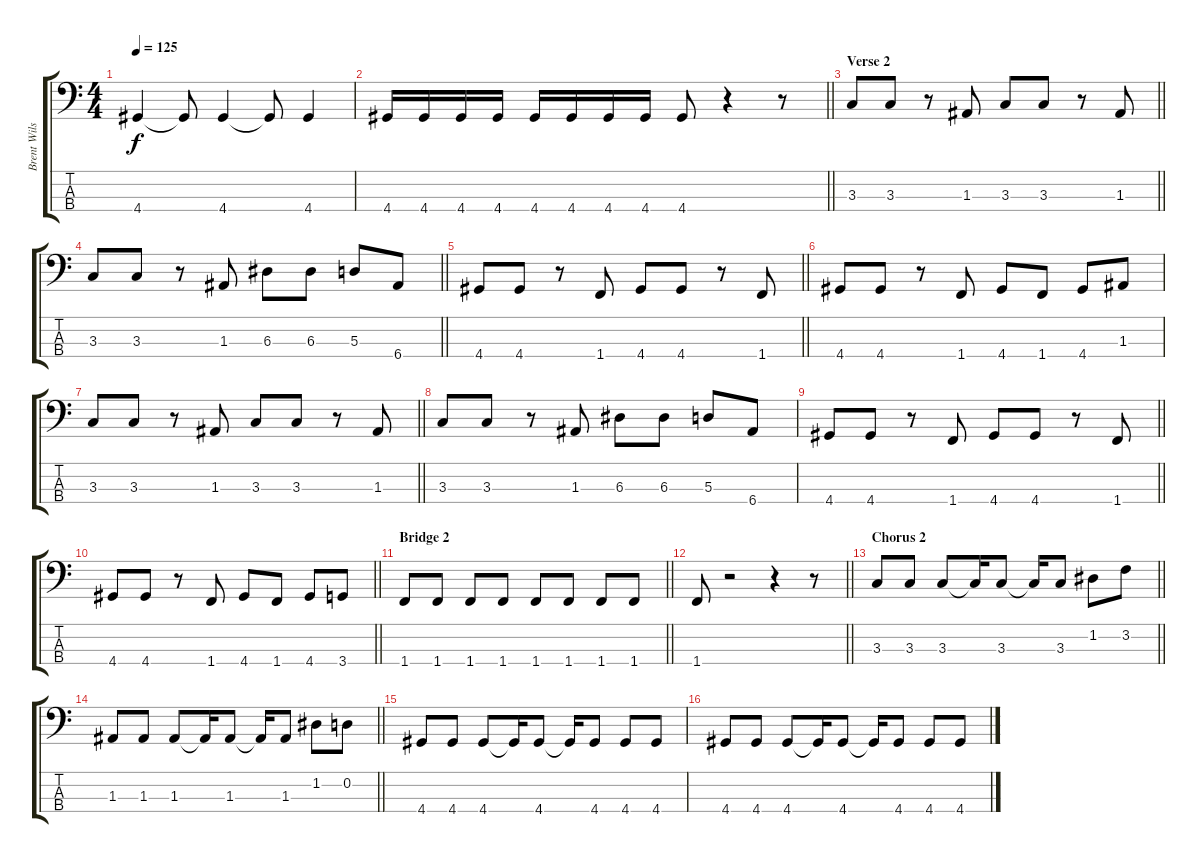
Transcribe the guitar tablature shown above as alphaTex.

\track ("Brent Wilson (Bass)" "Brent Wils") {instrument electricbasspick}
\staff {score tabs}
\tuning (G2 D2 A1 E1) {hide}
\ts (4 4)
\tempo 125
\clef f4
\ks c
4.4.4{dy f} 4.4{t}.8 4.4.4 4.4{t}.8 4.4.4 |
\barLineRight lightlight
4.4.16 4.4.16 4.4.16 4.4.16 4.4.16 4.4.16 4.4.16 4.4.16 4.4.8 r.4 r.8 |
\section ("" "Verse 2")
\barLineRight lightlight
3.3.8 3.3.8 r.8 1.3.8 3.3.8 3.3.8 r.8 1.3.8 |
\barLineRight lightlight
3.3.8 3.3.8 r.8 1.3.8 6.3.8 6.3.8 5.3.8 6.4.8 |
\barLineRight lightlight
4.4.8 4.4.8 r.8 1.4.8 4.4.8 4.4.8 r.8 1.4.8 |
4.4.8 4.4.8 r.8 1.4.8 4.4.8 1.4.8 4.4.8 1.3.8 |
\barLineRight lightlight
3.3.8 3.3.8 r.8 1.3.8 3.3.8 3.3.8 r.8 1.3.8 |
3.3.8 3.3.8 r.8 1.3.8 6.3.8 6.3.8 5.3.8 6.4.8 |
\barLineRight lightlight
4.4.8 4.4.8 r.8 1.4.8 4.4.8 4.4.8 r.8 1.4.8 |
\barLineRight lightlight
4.4.8 4.4.8 r.8 1.4.8 4.4.8 1.4.8 4.4.8 3.4.8 |
\section ("" "Bridge 2")
\barLineRight lightlight
1.4.8 1.4.8 1.4.8 1.4.8 1.4.8 1.4.8 1.4.8 1.4.8 |
\barLineRight lightlight
1.4.8 r.2 r.4 r.8 |
\section ("" "Chorus 2")
\barLineRight lightlight
3.3.8 3.3.8 3.3.8 3.3{t}.16 3.3.8 3.3{t}.16 3.3.8 1.2.8 3.2.8 |
\barLineRight lightlight
1.3.8 1.3.8 1.3.8 1.3{t}.16 1.3.8 1.3{t}.16 1.3.8 1.2.8 0.2.8 |
4.4.8 4.4.8 4.4.8 4.4{t}.16 4.4.8 4.4{t}.16 4.4.8 4.4.8 4.4.8 |
4.4.8 4.4.8 4.4.8 4.4{t}.16 4.4.8 4.4{t}.16 4.4.8 4.4.8 4.4.8
